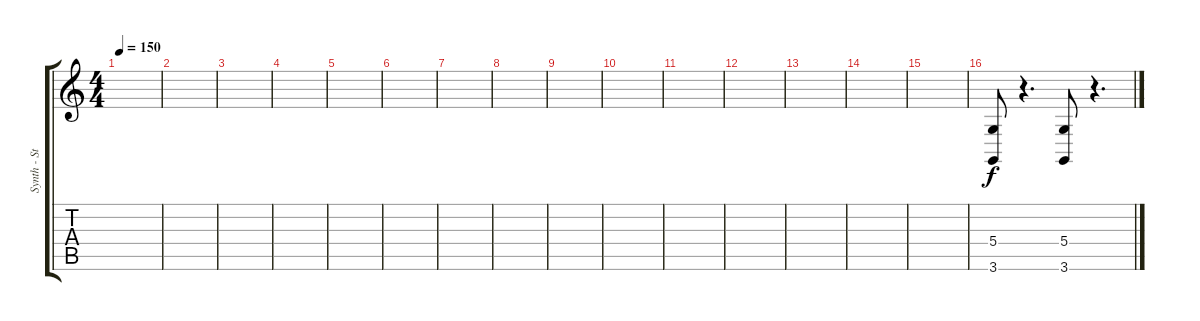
\track ("Synth - Strings 2" "Synth - St") {instrument stringensemble1}
\staff {score tabs}
\tuning (E4 B3 G3 D3 A2 E2) {hide}
\ts (4 4)
\tempo 150
\clef g2
\ks c
|
|
|
|
|
|
|
|
|
|
|
|
|
|
|
(5.4 3.6).8 r.4{d} (5.4 3.6).8 r.4{d}
